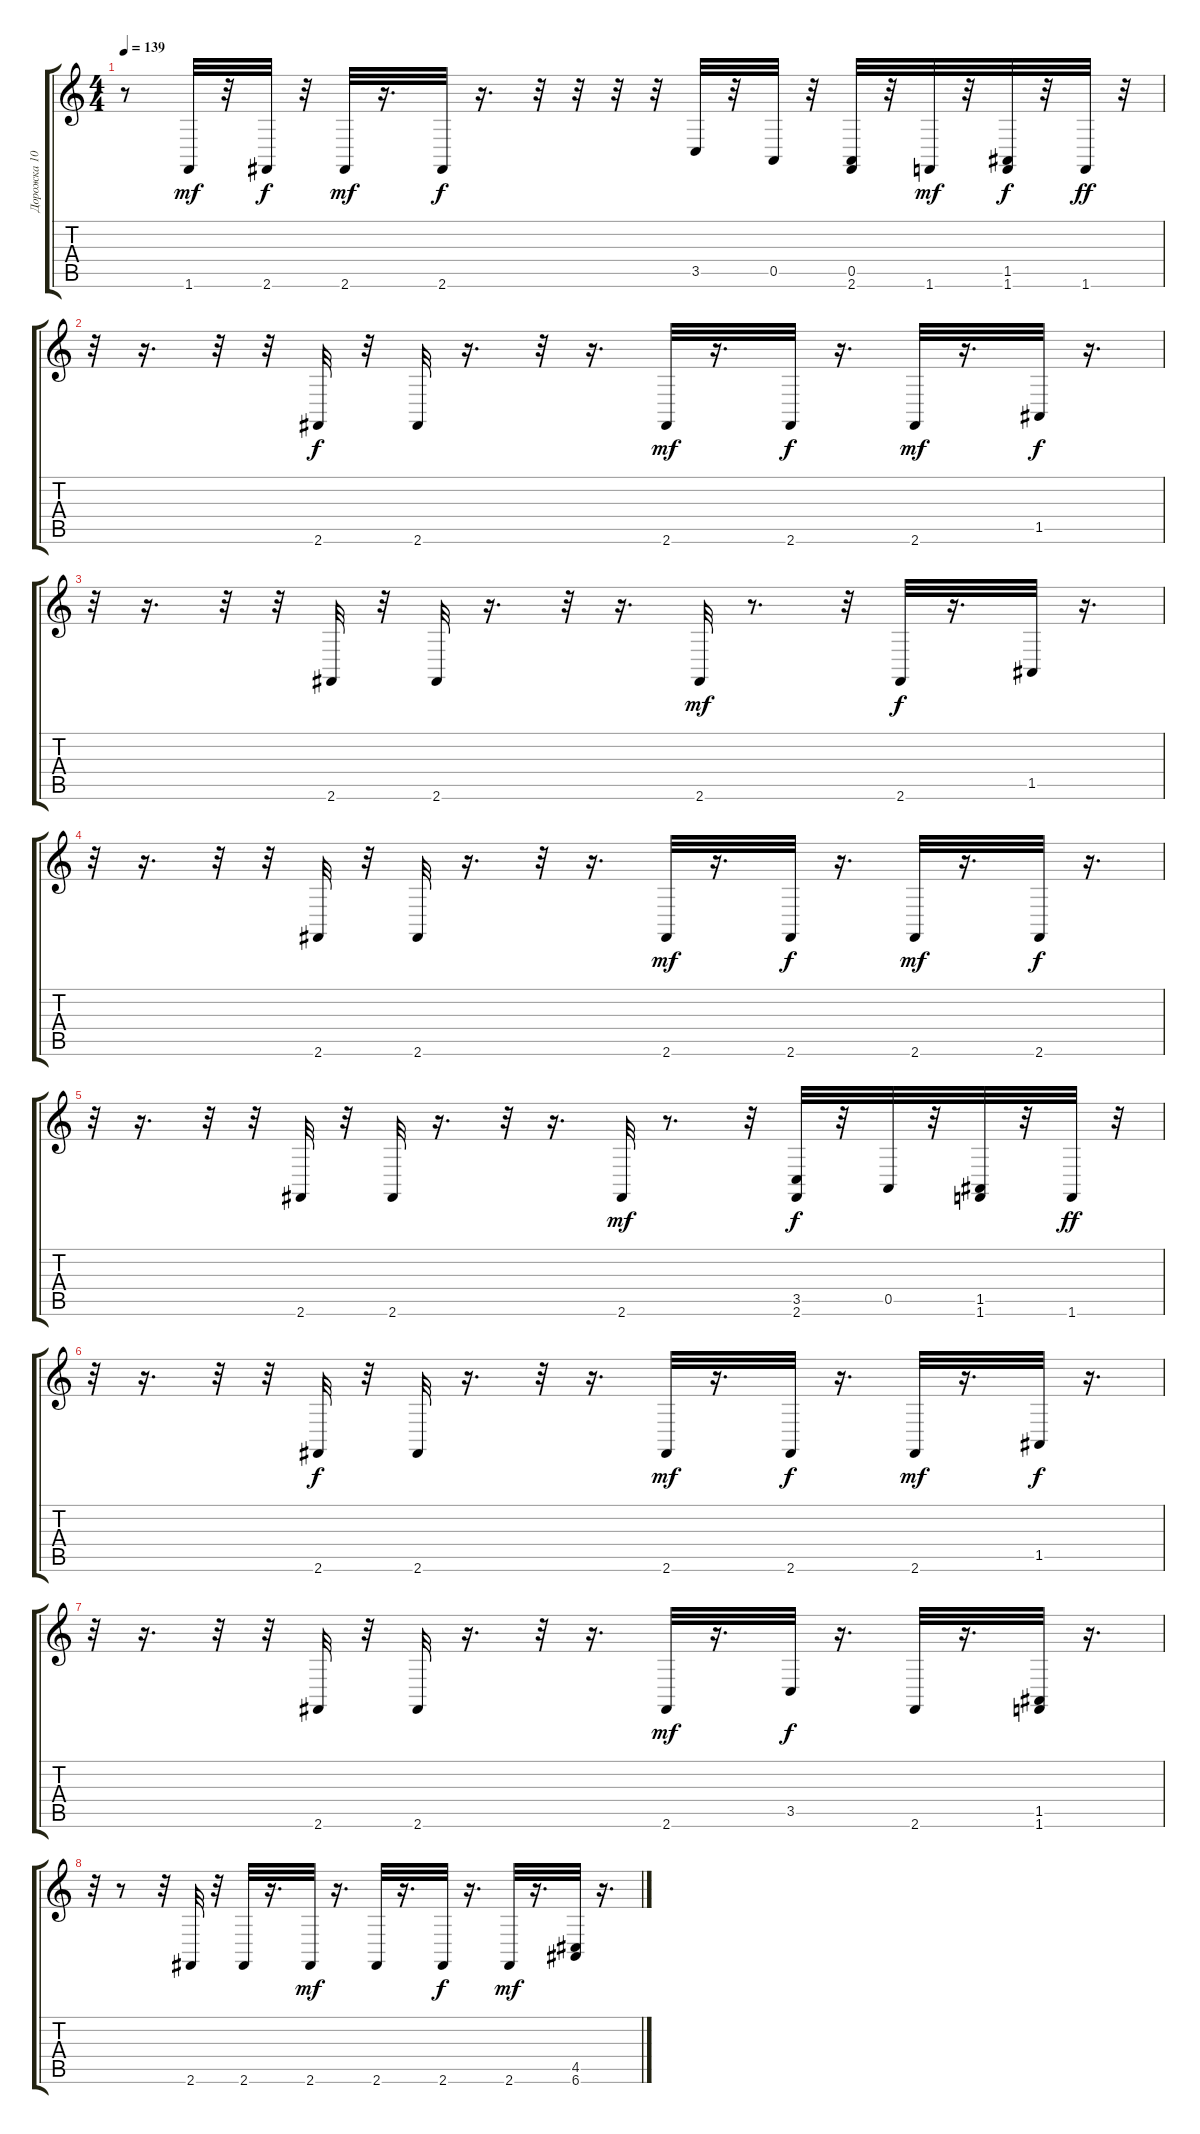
\track ("Дорожка 10" "Дорожка 10") {instrument drawbarorgan}
\staff {score tabs}
\tuning (E4 B3 G3 D3 A2 E2) {hide}
\ts (4 4)
\tempo 139
\clef g2
\ks c
r.8{dy mf} 1.6.32 r.32 2.6.32{dy f} r.32 2.6.32{dy mf} r.16{d} 2.6.32{dy f} r.16{d} r.32 r.32 r.32 r.32 3.5.32 r.32 0.5.32 r.32 (0.5 2.6).32 r.32 1.6.32{dy mf} r.32 (1.5 1.6).32{dy f} r.32 1.6.32{dy ff} r.32 |
r.32 r.16{d} r.32 r.32 2.6.32{dy f} r.32 2.6.32 r.16{d} r.32 r.16{d} 2.6.32{dy mf} r.16{d} 2.6.32{dy f} r.16{d} 2.6.32{dy mf} r.16{d} 1.5.32{dy f} r.16{d} |
r.32 r.16{d} r.32 r.32 2.6.32 r.32 2.6.32 r.16{d} r.32 r.16{d} 2.6.32{dy mf} r.8{d} r.32 2.6.32{dy f} r.16{d} 1.5.32 r.16{d} |
r.32 r.16{d} r.32 r.32 2.6.32 r.32 2.6.32 r.16{d} r.32 r.16{d} 2.6.32{dy mf} r.16{d} 2.6.32{dy f} r.16{d} 2.6.32{dy mf} r.16{d} 2.6.32{dy f} r.16{d} |
r.32 r.16{d} r.32 r.32 2.6.32 r.32 2.6.32 r.16{d} r.32 r.16{d} 2.6.32{dy mf} r.8{d} r.32 (3.5 2.6).32{dy f} r.32 0.5.32 r.32 (1.5 1.6).32 r.32 1.6.32{dy ff} r.32 |
r.32 r.16{d} r.32 r.32 2.6.32{dy f} r.32 2.6.32 r.16{d} r.32 r.16{d} 2.6.32{dy mf} r.16{d} 2.6.32{dy f} r.16{d} 2.6.32{dy mf} r.16{d} 1.5.32{dy f} r.16{d} |
r.32 r.16{d} r.32 r.32 2.6.32 r.32 2.6.32 r.16{d} r.32 r.16{d} 2.6.32{dy mf} r.16{d} 3.5.32{dy f} r.16{d} 2.6.32 r.16{d} (1.5 1.6).32 r.16{d} |
r.32 r.8 r.32 2.6.32 r.32 2.6.32 r.16{d} 2.6.32{dy mf} r.16{d} 2.6.32 r.16{d} 2.6.32{dy f} r.16{d} 2.6.32{dy mf} r.16{d} (4.5 6.6).32 r.16{d}
